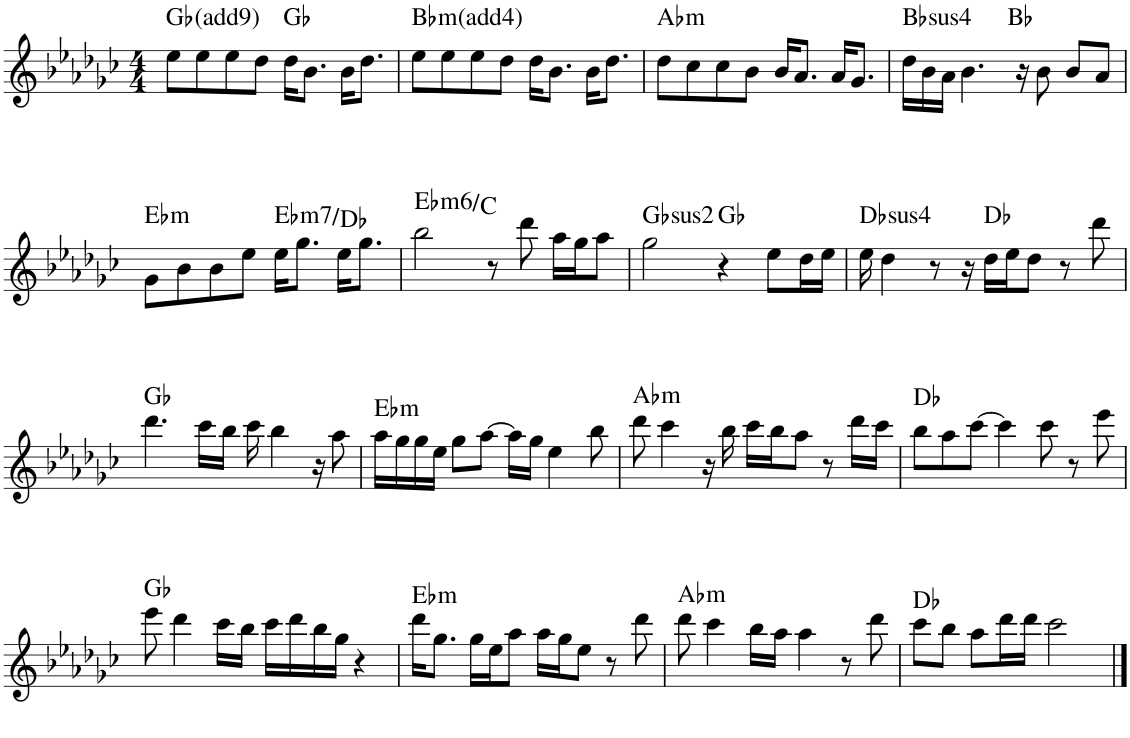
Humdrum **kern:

**kern	**harte
*part1	*part1
*staff1	*
*I"Piano	*
*I'Pno.	*
!!LO:PB:g=z
*clefG2	*
*k[b-e-a-d-g-c-]	*
*M4/4	*
=27	=27
8ee-\L	Gb:maj(9)
8ee-\	.
8ee-\	.
8dd-\J	.
16dd-\KL	Gb:maj
8.b-\J	.
16b-\KL	.
8.dd-\J	.
=28	=28
!	!LO:H:kt=m
8ee-\L	Bb:min(4)
8ee-\	.
8ee-\	.
8dd-\J	.
16dd-\KL	.
8.b-\J	.
16b-\KL	.
8.dd-\J	.
=29	=29
!	!LO:H:kt=m
8dd-\L	Ab:min
8cc-\	.
8cc-\	.
8b-\J	.
16b-/KL	.
8.a-/J	.
16a-/KL	.
8.g-/J	.
=30	=30
!	!LO:H:kt=4
*^	*
16dd-\LL	2ryy	Bb:sus4
16b-\	.	.
16a-\JJ	.	.
4.b-\	.	.
.	2ryy	Bb:maj
16r	.	.
8b-\	.	.
8b-/L	.	.
8a-/J	.	.
!!LO:LB:g=z	!!
=31	=31	=31
!	!	!LO:H:kt=m
*v	*v	*
8g-\L	Eb:min
8b-\	.
8b-\	.
8ee-\J	.
!	!LO:H:kt=m7
16ee-\KL	Eb:min7/b7
8.gg-\J	.
16ee-\KL	.
8.gg-\J	.
=32	=32
!	!LO:H:kt=m6
2bb-\	Eb:min6/6
8r	.
8ddd-\	.
16aa-\LL	.
16gg-\J	.
8aa-\J	.
=33	=33
!	!LO:H:kt=2
2gg-\	Gb:(1,2,5)
4r	Gb:maj
8ee-\L	.
16dd-\L	.
16ee-\JJ	.
=34	=34
!	!LO:H:kt=4
16ee-\	Db:sus4
4dd-\	.
8r	.
16r	.
16dd-\LL	Db:maj
16ee-\J	.
8dd-\J	.
8r	.
8ddd-\	.
!!LO:LB:g=z
=35	=35
4.ddd-\	Gb:maj
16ccc-\LL	.
16bb-\JJ	.
16ccc-\	.
4bb-\	.
16r	.
8aa-\	.
=36	=36
!	!LO:H:kt=m
16aa-\LL	Eb:min
16gg-\	.
16gg-\	.
16ee-\JJ	.
8gg-\L	.
[8aa-\J	.
16aa-\LL]	.
16gg-\JJ	.
4ee-\	.
8bb-\	.
=37	=37
!	!LO:H:kt=m
8ddd-\	Ab:min
4ccc-\	.
16r	.
16bb-\	.
16ccc-\LL	.
16bb-\J	.
8aa-\J	.
8r	.
16ddd-\LL	.
16ccc-\JJ	.
=38	=38
8bb-\L	Db:maj
8aa-\	.
[8ccc-\J	.
4ccc-\]	.
8ccc-\	.
8r	.
8eee-\	.
!!LO:LB:g=z
=39	=39
8eee-\	Gb:maj
4ddd-\	.
16ccc-\LL	.
16bb-\JJ	.
16ccc-\LL	.
16ddd-\	.
16bb-\	.
16gg-\JJ	.
4r	.
=40	=40
!	!LO:H:kt=m
16ddd-\KL	Eb:min
8.gg-\J	.
16gg-\LL	.
16ee-\J	.
8aa-\J	.
16aa-\LL	.
16gg-\J	.
8ee-\J	.
8r	.
8ddd-\	.
=41	=41
!	!LO:H:kt=m
8ddd-\	Ab:min
4ccc-\	.
16bb-\LL	.
16aa-\JJ	.
4aa-\	.
8r	.
8ddd-\	.
=42	=42
8ccc-\L	Db:maj
8bb-\J	.
8aa-\L	.
16ddd-\L	.
16ddd-\JJ	.
2ccc-\	.
==	==
*-	*-
